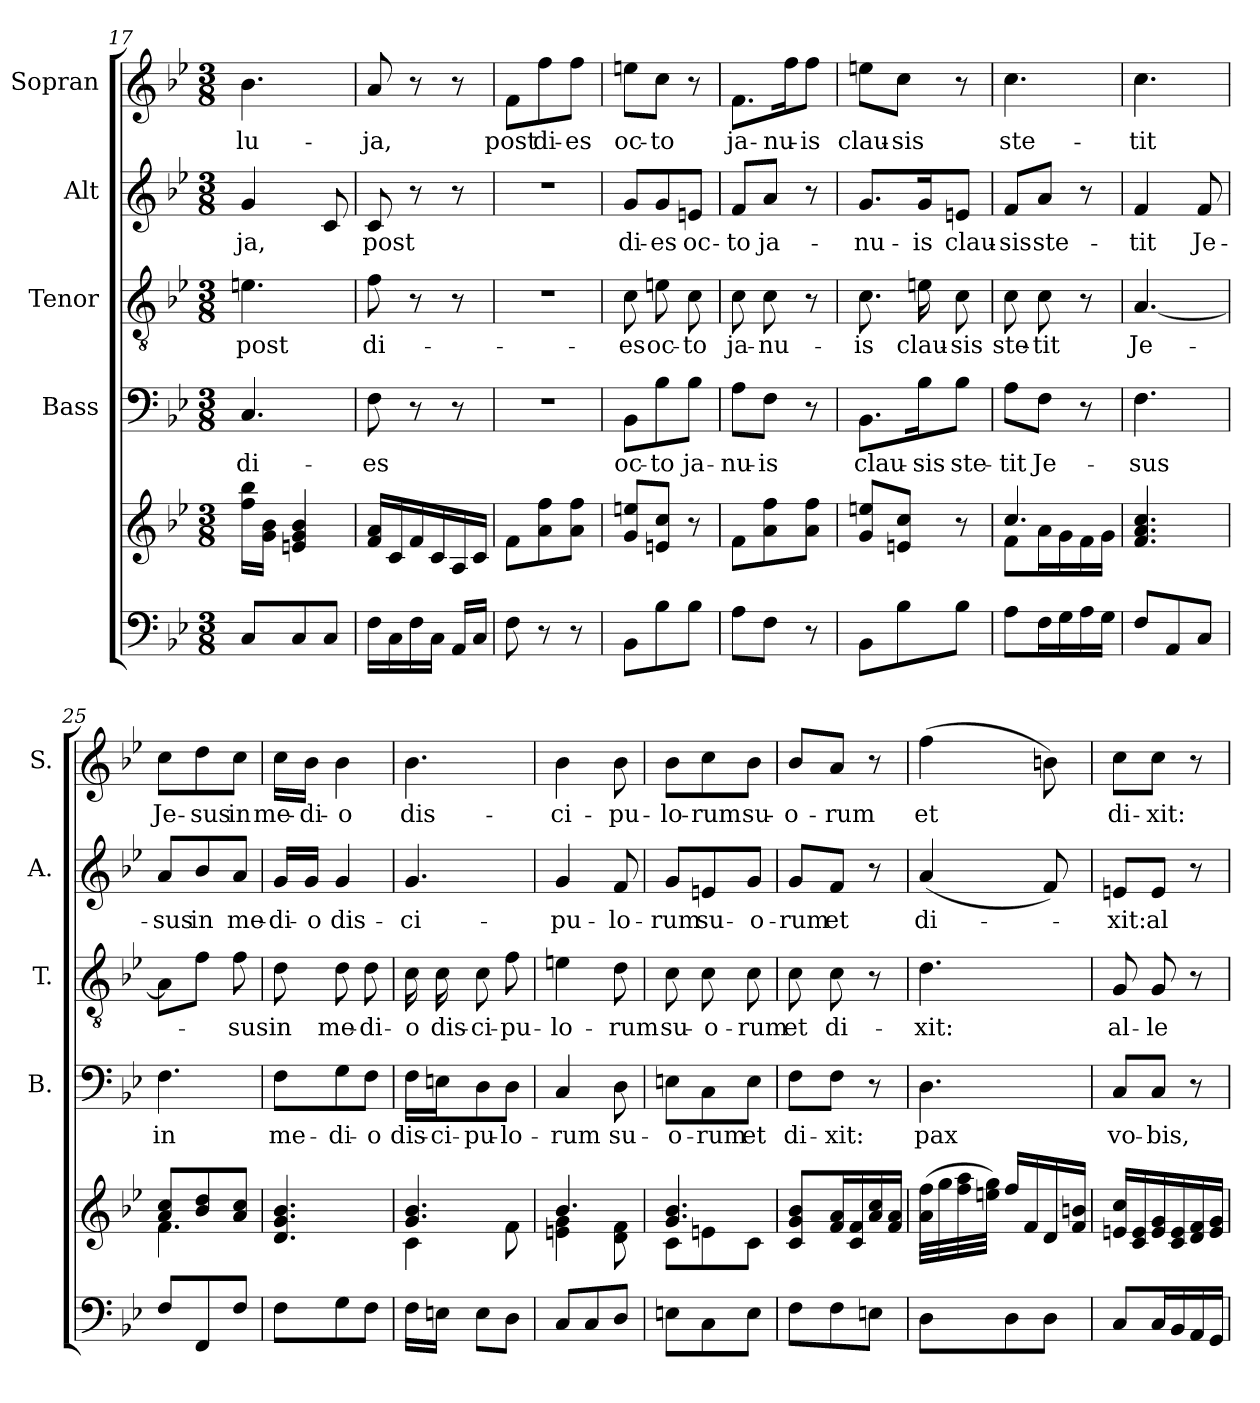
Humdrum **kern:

**kern	**kern	**kern	**text	**kern	**text	**kern	**text	**kern	**text
*part5	*part5	*part4	*part4	*part3	*part3	*part2	*part2	*part1	*part1
*staff6	*staff5	*staff4	*staff4	*staff3	*staff3	*staff2	*staff2	*staff1	*staff1
*	*	*I"Bass	*	*I"Tenor	*	*I"Alt	*	*I"Sopran	*
*	*	*I'B.	*	*I'T.	*	*I'A.	*	*I'S.	*
*clefF4	*clefG2	*clefF4	*	*clefGv2	*	*clefG2	*	*clefG2	*
*k[b-e-]	*k[b-e-]	*k[b-e-]	*	*k[b-e-]	*	*k[b-e-]	*	*k[b-e-]	*
*B-:	*B-:	*B-:	*	*B-:	*	*B-:	*	*B-:	*
*M3/8	*M3/8	*M3/8	*	*M3/8	*	*M3/8	*	*M3/8	*
=17	=17	=17	=17	=17	=17	=17	=17	=17	=17
!	!	!	!LO:LY:b	!	!LO:LY:b	!	!LO:LY:b	!	!LO:LY:b
8C/L	16ff\ 16bb-\LL	4.C/	di-	4.en\	post	4g/	-ja,	4.b-\	-lu-
.	16g\ 16b-\JJ	.	.	.	.	.	.	.	.
8C/	4en/ 4g/ 4b-/	.	.	.	.	.	.	.	.
8C/J	.	.	.	.	.	8c/	.	.	.
=18	=18	=18	=18	=18	=18	=18	=18	=18	=18
!	!	!	!LO:LY:b	!	!LO:LY:b	!	!LO:LY:b	!	!LO:LY:b
16F\LL	16f/ 16a/LL	8F\	-es	8f\	di-	8c/	post	8a/	-ja,
16C\	16c/	.	.	.	.	.	.	.	.
16F\	16f/	8r	.	8r	.	8r	.	8r	.
16C\JJ	16c/	.	.	.	.	.	.	.	.
16AA/LL	16A/	8r	.	8r	.	8r	.	8r	.
16C/JJ	16c/JJ	.	.	.	.	.	.	.	.
=19	=19	=19	=19	=19	=19	=19	=19	=19	=19
!	!	!	!	!	!	!	!	!	!LO:LY:b
8F\	8f\L	4.r	.	4.r	.	4.r	.	8f\L	post
!	!	!	!	!	!	!	!	!	!LO:LY:b
8r	8a\ 8ff\	.	.	.	.	.	.	8ff\	di-
!	!	!	!	!	!	!	!	!	!LO:LY:b
8r	8a\ 8ff\J	.	.	.	.	.	.	8ff\J	-es
=20	=20	=20	=20	=20	=20	=20	=20	=20	=20
!	!	!	!LO:LY:b	!	!LO:LY:b	!	!LO:LY:b	!	!LO:LY:b
8BB-\L	8g/ 8een/L	8BB-\L	oc-	8c\	-es	8g/L	di-	8een\L	oc-
!	!	!	!LO:LY:b	!	!LO:LY:b	!	!LO:LY:b	!	!LO:LY:b
8B-\	8en/ 8cc/J	8B-\	-to	8en\	oc-	8g/	-es	8cc\J	-to
!	!	!	!LO:LY:b	!	!LO:LY:b	!	!LO:LY:b	!	!
8B-\J	8r	8B-\J	ja-	8c\	-to	8en/J	oc-	8r	.
=21	=21	=21	=21	=21	=21	=21	=21	=21	=21
!	!	!	!LO:LY:b	!	!LO:LY:b	!	!LO:LY:b	!	!LO:LY:b
8A\L	8f\L	8A\L	-nu-	8c\	ja-	8f/L	-to	8.f\L	ja-
!	!	!	!LO:LY:b	!	!LO:LY:b	!	!LO:LY:b	!	!
8F\J	8a\ 8ff\	8F\J	-is	8c\	-nu-	8a/J	ja-	.	.
!	!	!	!	!	!	!	!	!	!LO:LY:b
.	.	.	.	.	.	.	.	16ff\K	-nu-
!	!	!	!	!	!	!	!	!	!LO:LY:b
8r	8a\ 8ff\J	8r	.	8r	.	8r	.	8ff\J	-is
=22	=22	=22	=22	=22	=22	=22	=22	=22	=22
!	!	!	!LO:LY:b	!	!LO:LY:b	!	!LO:LY:b	!	!LO:LY:b
8BB-\L	8g/ 8een/L	8.BB-\L	clau-	8.c\	-is	8.g/L	-nu-	8een\L	clau-
!	!	!	!	!	!	!	!	!	!LO:LY:b
8B-\	8en/ 8cc/J	.	.	.	.	.	.	8cc\J	-sis
!	!	!	!LO:LY:b	!	!LO:LY:b	!	!LO:LY:b	!	!
.	.	16B-\K	-sis	16en\	clau-	16g/K	-is	.	.
!	!	!	!LO:LY:b	!	!LO:LY:b	!	!LO:LY:b	!	!
8B-\J	8r	8B-\J	ste-	8c\	-sis	8en/J	clau-	8r	.
!!LO:LB:g=z
=23	=23	=23	=23	=23	=23	=23	=23	=23	=23
*	*^	*	*	*	*	*	*	*	*
!	!	!	!	!LO:LY:b	!	!LO:LY:b	!	!LO:LY:b	!	!LO:LY:b
8A\L	4.cc/	8f\L	8A\L	-tit	8c\	ste-	8f/L	-sis	4.cc\	ste-
!	!	!	!	!LO:LY:b	!	!LO:LY:b	!	!LO:LY:b	!	!
16F\L	.	16a\L	8F\J	Je-	8c\	-tit	8a/J	ste-	.	.
16G\	.	16g\	.	.	.	.	.	.	.	.
16A\	.	16f\	8r	.	8r	.	8r	.	.	.
16G\JJ	.	16g\JJ	.	.	.	.	.	.	.	.
=24	=24	=24	=24	=24	=24	=24	=24	=24	=24	=24
!	!	!	!	!LO:LY:b	!	!LO:LY:b	!	!LO:LY:b	!	!LO:LY:b
*	*v	*v	*	*	*	*	*	*	*	*
8F/L	4.f/ 4.a/ 4.cc/	4.F\	-sus	[4.A/	Je-	4f/	-tit	4.cc\	-tit
8AA/	.	.	.	.	.	.	.	.	.
!	!	!	!	!	!	!	!LO:LY:b	!	!
8C/J	.	.	.	.	.	8f/	Je-	.	.
=25	=25	=25	=25	=25	=25	=25	=25	=25	=25
*	*^	*	*	*	*	*	*	*	*
!	!	!	!	!LO:LY:b	!	!	!	!LO:LY:b	!	!LO:LY:b
8F/L	8a/ 8cc/L	4.f\	4.F\	in	8A\L]	.	8a/L	-sus	8cc\L	Je-
!	!	!	!	!	!	!	!	!LO:LY:b	!	!LO:LY:b
8FF/	8b-/ 8dd/	.	.	.	8f\J	.	8b-/	in	8dd\	-sus
!	!	!	!	!	!	!LO:LY:b	!	!LO:LY:b	!	!LO:LY:b
8F/J	8a/ 8cc/J	.	.	.	8f\	-sus	8a/J	me-	8cc\J	in
*	*v	*v	*	*	*	*	*	*	*	*
=26	=26	=26	=26	=26	=26	=26	=26	=26	=26
!	!	!	!LO:LY:b	!	!LO:LY:b	!	!LO:LY:b	!	!LO:LY:b
8F\L	4.d/ 4.g/ 4.b-/	8F\L	me-	8d\	in	16g/LL	-di-	16cc\LL	me-
!	!	!	!	!	!	!	!LO:LY:b	!	!LO:LY:b
.	.	.	.	.	.	16g/JJ	-o	16b-\JJ	-di-
!	!	!	!LO:LY:b	!	!LO:LY:b	!	!LO:LY:b	!	!LO:LY:b
8G\	.	8G\	-di-	8d\	me-	4g/	dis-	4b-\	-o
!	!	!	!LO:LY:b	!	!LO:LY:b	!	!	!	!
8F\J	.	8F\J	-o	8d\	-di-	.	.	.	.
=27	=27	=27	=27	=27	=27	=27	=27	=27	=27
*	*^	*	*	*	*	*	*	*	*
!	!	!	!	!LO:LY:b	!	!LO:LY:b	!	!LO:LY:b	!	!LO:LY:b
16F\LL	4.g/ 4.b-/	4c\	16F\LL	dis-	16c\	-o	4.g/	-ci-	4.b-\	dis-
!	!	!	!	!LO:LY:b	!	!LO:LY:b	!	!	!	!
16En\JJ	.	.	16En\J	-ci-	16c\	dis-	.	.	.	.
!	!	!	!	!LO:LY:b	!	!LO:LY:b	!	!	!	!
8E\L	.	.	8D\	-pu-	8c\	-ci-	.	.	.	.
!	!	!	!	!LO:LY:b	!	!LO:LY:b	!	!	!	!
8D\J	.	8f\	8D\J	-lo-	8f\	-pu-	.	.	.	.
=28	=28	=28	=28	=28	=28	=28	=28	=28	=28	=28
!	!	!	!	!LO:LY:b	!	!LO:LY:b	!	!LO:LY:b	!	!LO:LY:b
8C/L	4.b-/	4en\ 4g\	4C/	-rum	4en\	-lo-	4g/	-pu-	4b-\	-ci-
8C/	.	.	.	.	.	.	.	.	.	.
!	!	!	!	!LO:LY:b	!	!LO:LY:b	!	!LO:LY:b	!	!LO:LY:b
8D/J	.	8d\ 8f\	8D\	su-	8d\	-rum	8f/	-lo-	8b-\	-pu-
=29	=29	=29	=29	=29	=29	=29	=29	=29	=29	=29
!	!	!	!	!LO:LY:b	!	!LO:LY:b	!	!LO:LY:b	!	!LO:LY:b
8En\L	4.g/ 4.b-/	8c\L	8En\L	-o-	8c\	su-	8g/L	-rum	8b-\L	-lo-
!	!	!	!	!LO:LY:b	!	!LO:LY:b	!	!LO:LY:b	!	!LO:LY:b
8C\	.	8en\	8C\	-rum	8c\	-o-	8en/	su-	8cc\	-rum
!	!	!	!	!LO:LY:b	!	!LO:LY:b	!	!LO:LY:b	!	!LO:LY:b
8E\J	.	8c\J	8E\J	et	8c\	-rum	8g/J	-o-	8b-\J	su-
!!LO:PB:g=z
=30	=30	=30	=30	=30	=30	=30	=30	=30	=30	=30
!	!	!	!	!LO:LY:b	!	!LO:LY:b	!	!LO:LY:b	!	!LO:LY:b
*	*v	*v	*	*	*	*	*	*	*	*
8F\L	8c/ 8g/ 8b-/L	8F\L	di-	8c\	et	8g/L	-rum	8b-/L	-o-
!	!	!	!LO:LY:b	!	!LO:LY:b	!	!LO:LY:b	!	!LO:LY:b
8F\	16f/ 16a/L	8F\J	-xit:	8c\	di-	8f/J	et	8a/J	-rum
.	16c/ 16f/	.	.	.	.	.	.	.	.
8En\J	16a/ 16cc/	8r	.	8r	.	8r	.	8r	.
.	16f/ 16a/JJ	.	.	.	.	.	.	.	.
=31	=31	=31	=31	=31	=31	=31	=31	=31	=31
!	!	!	!LO:LY:b	!	!LO:LY:b	!	!LO:LY:b	!	!LO:LY:b
8D\L	(>32a\ 32ff\LLL	4.D\	pax	4.d\	-xit:	(<4a/	di-	(>4ff\	et
.	32gg\	.	.	.	.	.	.	.	.
.	32ff\ 32aa\	.	.	.	.	.	.	.	.
.	32een\ 32gg\JJJ)	.	.	.	.	.	.	.	.
8D\	16ff/LL	.	.	.	.	.	.	.	.
.	16f/	.	.	.	.	.	.	.	.
8D\J	16d/	.	.	.	.	8f/)	.	8bn\)	.
.	16f/ 16bn/JJ	.	.	.	.	.	.	.	.
=32	=32	=32	=32	=32	=32	=32	=32	=32	=32
!	!	!	!LO:LY:b	!	!LO:LY:b	!	!LO:LY:b	!	!LO:LY:b
8C/L	16en/ 16cc/LL	8C/L	vo-	8G/	al-	8en/L	-xit:	8cc\L	di-
.	16c/ 16e/	.	.	.	.	.	.	.	.
!	!	!	!LO:LY:b	!	!LO:LY:b	!	!LO:LY:b	!	!LO:LY:b
16C/L	16e/ 16g/	8C/J	-bis,	8G/	-le-	8e/J	al-	8cc\J	-xit:
16BB-/	16c/ 16e/	.	.	.	.	.	.	.	.
16AA/	16d/ 16f/	8r	.	8r	.	8r	.	8r	.
16GG/JJ	16e/ 16g/JJ	.	.	.	.	.	.	.	.
=	=	=	=	=	=	=	=	=	=
*-	*-	*-	*-	*-	*-	*-	*-	*-	*-
